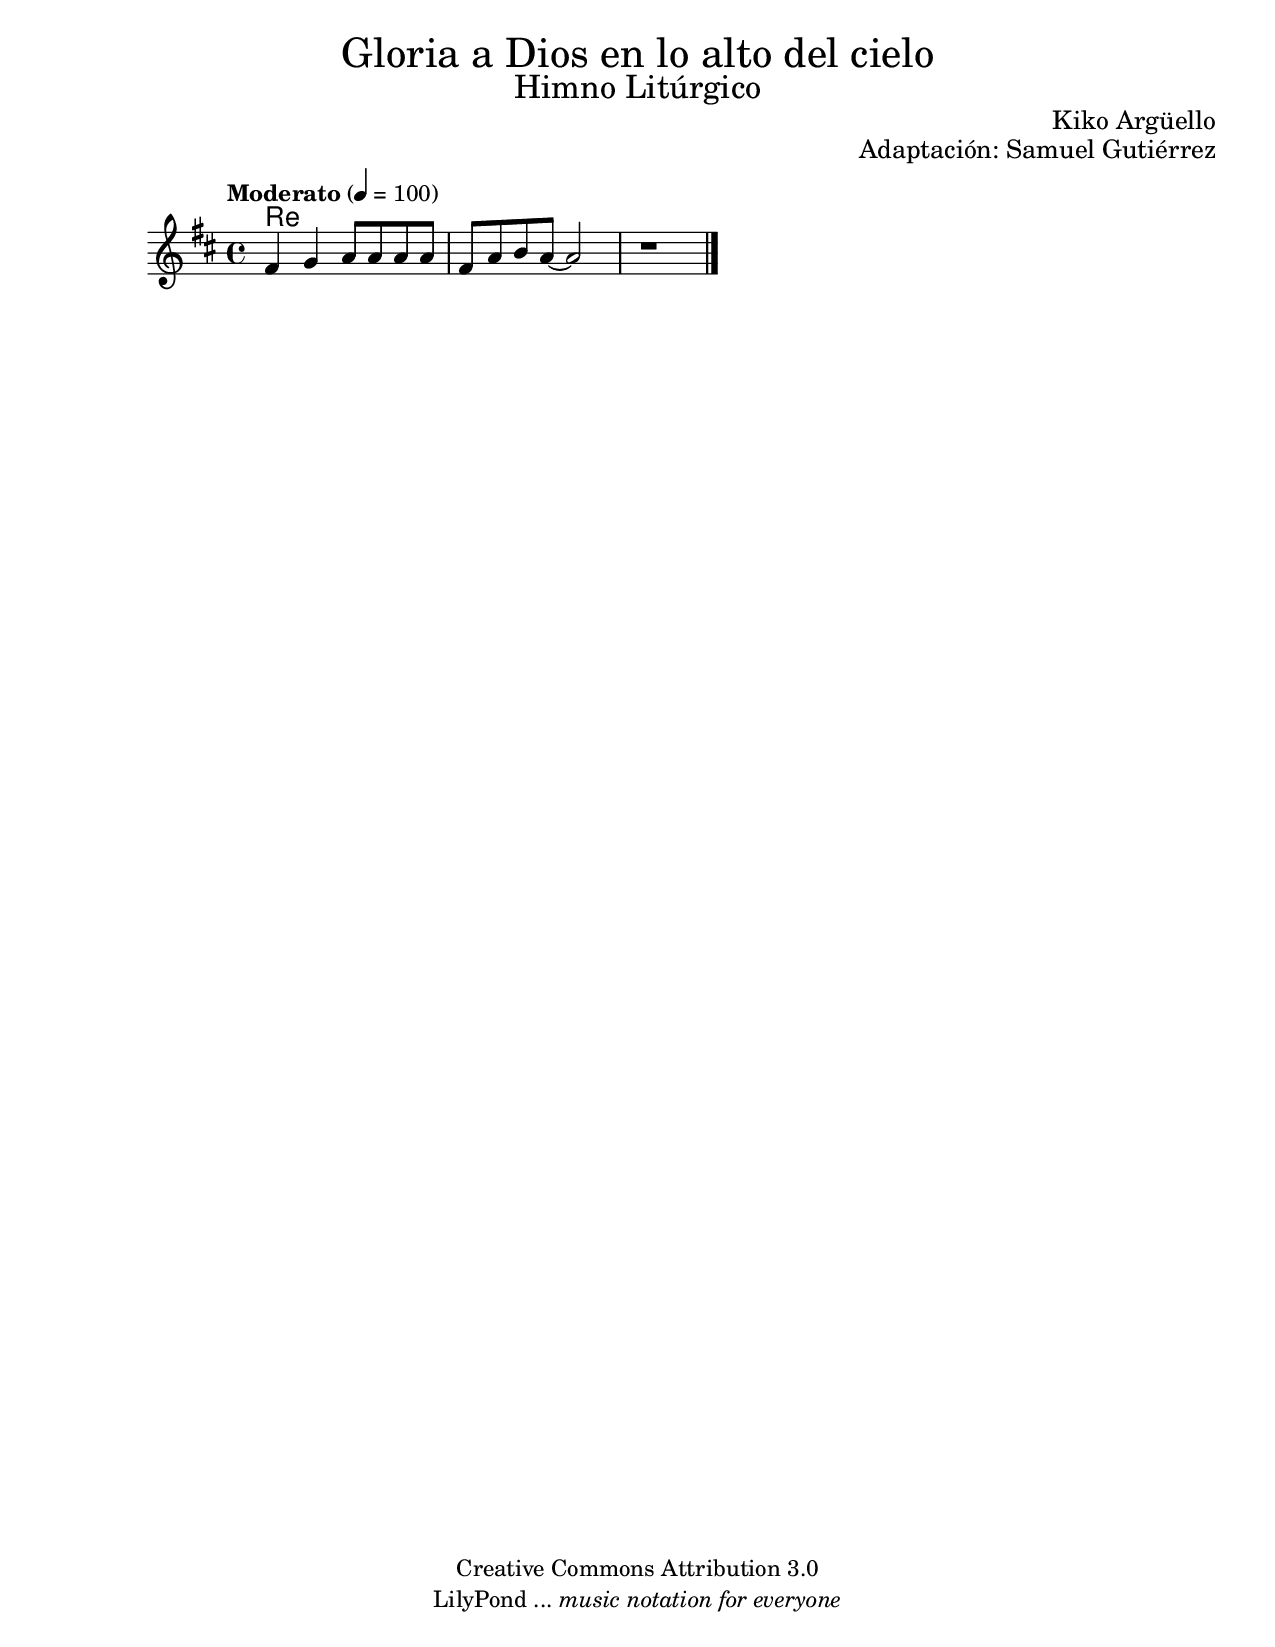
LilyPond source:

% Created on Mon Apr 18 22:51:51 CST 2011
% by search.sam@

\version "2.19.80"

%#(set-global-staff-size 18)

\markup { \fill-line { \center-column { \fontsize #5 "Gloria a Dios en lo alto del cielo" \fontsize #3 "Himno Litúrgico" } } }

\markup { \fill-line { \smallCaps "" \center-column { \fontsize #1 "Kiko Argüello" } } }
\markup { \fill-line { " " \center-column { \fontsize #1 "Adaptación: Samuel Gutiérrez" } } }


\header {
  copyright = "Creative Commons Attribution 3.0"
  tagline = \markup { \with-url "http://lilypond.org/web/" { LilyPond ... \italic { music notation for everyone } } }
  breakbefore = ##t
}

casa = \new Staff {

  \set PianoStaff.midiInstrument = #"trupet"
  \tempo "Moderato" 4 = 100

  \clef treble
  \time 4/4
  \key d \major

  \relative c' {

    fis4 g4 a8 a8 a8 a8 | %1
    fis8 a8 b8 a8~ a2 r1 |%2

    \bar "|."
  }
}

armonias = \new ChordNames {

  \set chordChanges = ##t
  \italianChords

  \chordmode {
    d1
  }
}

\score {
  <<
    \armonias
    \casa
  >>
  \midi {
  }
  \layout {
  }
}

\paper {
  #(set-paper-size "letter")
}

%{
convert-ly (GNU LilyPond) 2.19.37  convert-ly: Procesando «»...
Aplicando la conversión: 2.15.7, 2.15.9, 2.15.10, 2.15.16, 2.15.17,
2.15.18, 2.15.19, 2.15.20, 2.15.25, 2.15.32, 2.15.39, 2.15.40,
2.15.42, 2.15.43, 2.16.0, 2.17.0, 2.17.4, 2.17.5, 2.17.6, 2.17.11,
2.17.14, 2.17.15, 2.17.18, 2.17.19, 2.17.20, 2.17.25, 2.17.27,
2.17.29, 2.17.97, 2.18.0, 2.19.2, 2.19.7, 2.19.11, 2.19.16, 2.19.22,
2.19.24, 2.19.28, 2.19.29, 2.19.32
%}


%{
convert-ly (GNU LilyPond) 2.19.49  convert-ly: Procesando «»...
Aplicando la conversión: 2.19.40, 2.19.46, 2.19.49
%}


%{
convert-ly (GNU LilyPond) 2.19.83  convert-ly: Procesando «»...
Aplicando la conversión: 2.19.80
%}
